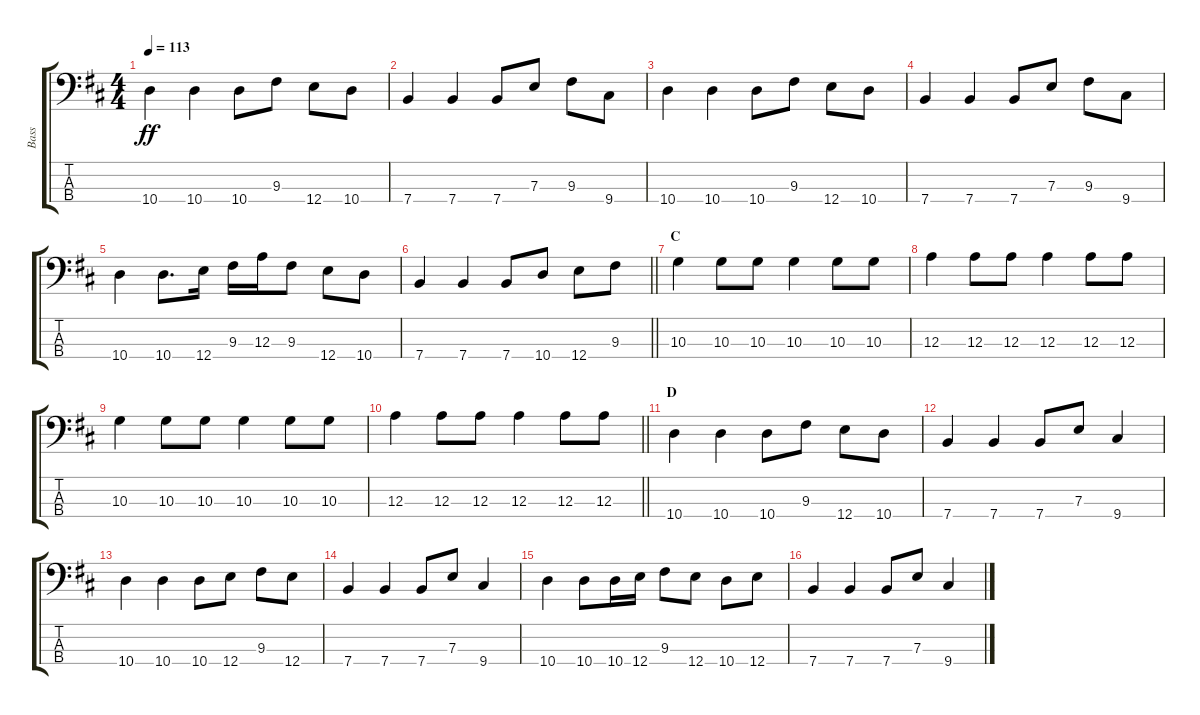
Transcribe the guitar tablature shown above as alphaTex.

\track ("Bass" "Bass") {instrument electricbassfinger}
\staff {score tabs}
\tuning (G2 D2 A1 E1) {hide}
\ts (4 4)
\tempo 113
\clef f4
\ks d
10.4.4{dy ff} 10.4.4 10.4.8 9.3.8 12.4.8 10.4.8 |
7.4.4 7.4.4 7.4.8 7.3.8 9.3.8 9.4.8 |
10.4.4 10.4.4 10.4.8 9.3.8 12.4.8 10.4.8 |
7.4.4 7.4.4 7.4.8 7.3.8 9.3.8 9.4.8 |
10.4.4 10.4.8{d} 12.4.16 9.3.16 12.3.16 9.3.8 12.4.8 10.4.8 |
\barLineRight lightlight
7.4.4 7.4.4 7.4.8 10.4.8 12.4.8 9.3.8 |
\section ("" "C")
10.3.4 10.3.8 10.3.8 10.3.4 10.3.8 10.3.8 |
12.3.4 12.3.8 12.3.8 12.3.4 12.3.8 12.3.8 |
10.3.4 10.3.8 10.3.8 10.3.4 10.3.8 10.3.8 |
\barLineRight lightlight
12.3.4 12.3.8 12.3.8 12.3.4 12.3.8 12.3.8 |
\section ("" "D")
10.4.4 10.4.4 10.4.8 9.3.8 12.4.8 10.4.8 |
7.4.4 7.4.4 7.4.8 7.3.8 9.4.4 |
10.4.4 10.4.4 10.4.8 12.4.8 9.3.8 12.4.8 |
7.4.4 7.4.4 7.4.8 7.3.8 9.4.4 |
10.4.4 10.4.8 10.4.16 12.4.16 9.3.8 12.4.8 10.4.8 12.4.8 |
7.4.4 7.4.4 7.4.8 7.3.8 9.4.4
